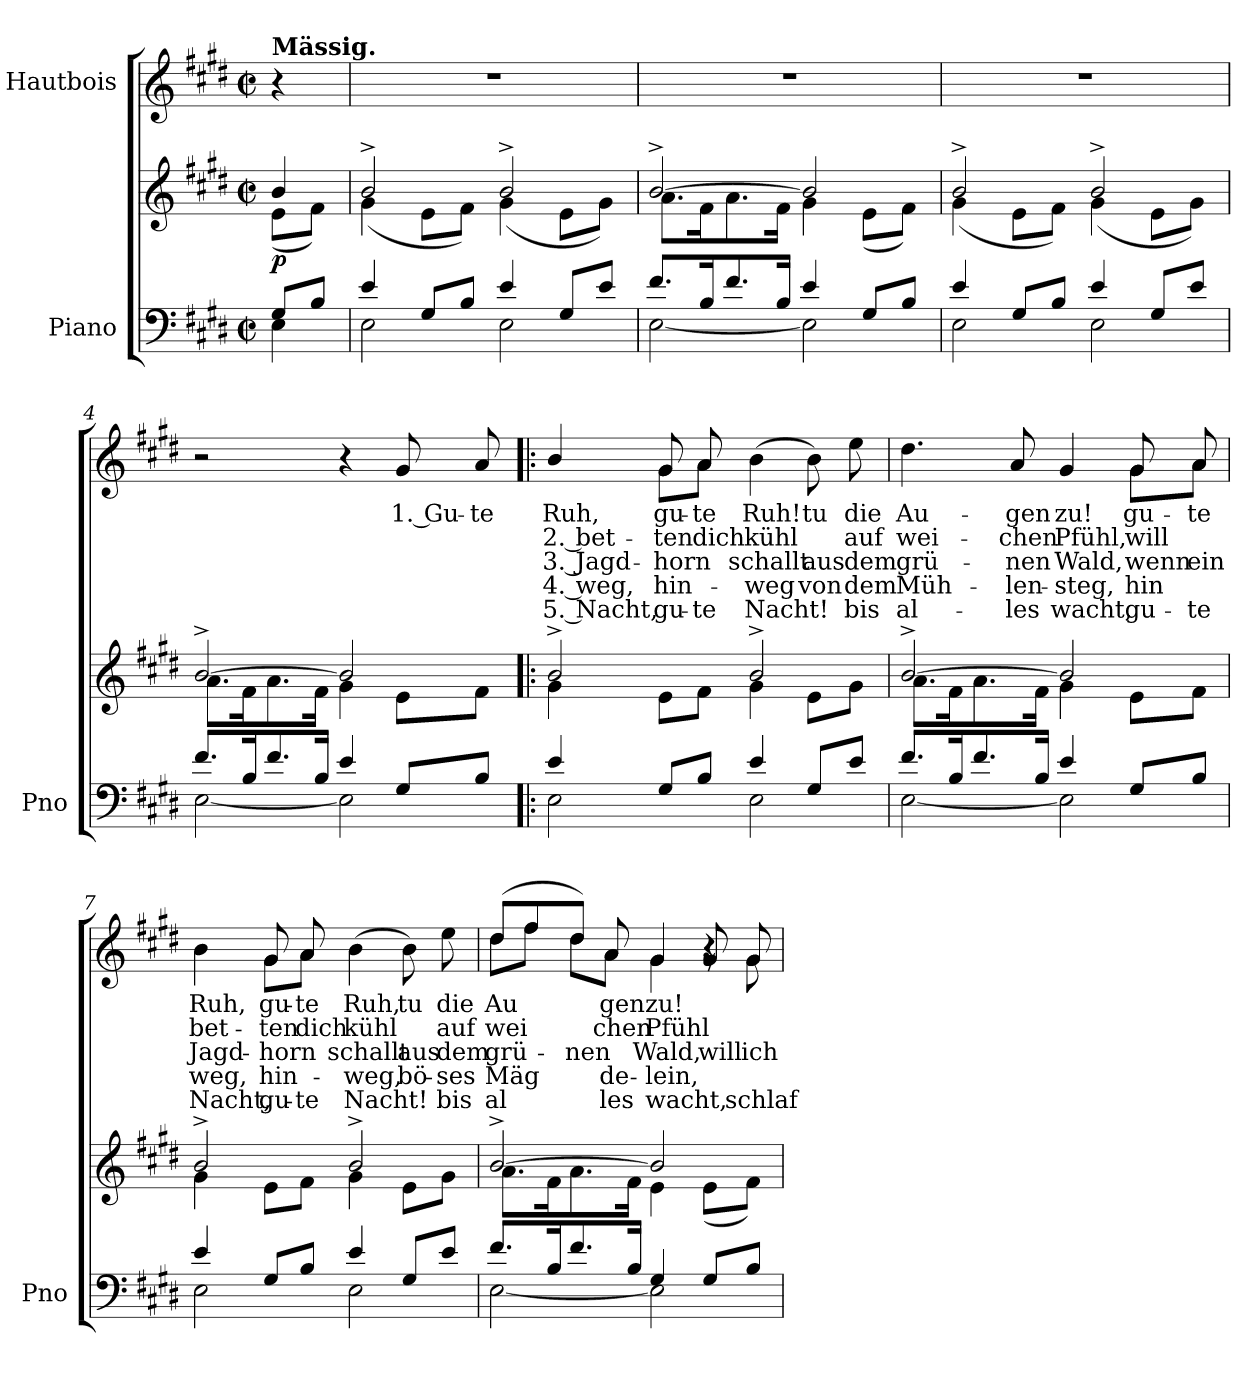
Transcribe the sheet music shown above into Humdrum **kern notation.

**kern	**kern	**dynam	**kern	**text	**text	**text	**text	**text
*part2	*part2	*part2	*part1	*part1	*part1	*part1	*part1	*part1
*staff3	*staff2	*staff2/3	*staff1	*staff1	*staff1	*staff1	*staff1	*staff1
*I"Piano	*	*	*I"Hautbois	*	*	*	*	*
*I'Pno	*	*	*	*	*	*	*	*
*clefF4	*clefG2	*	*clefG2	*	*	*	*	*
*k[f#c#g#d#]	*k[f#c#g#d#]	*	*k[f#c#g#d#]	*	*	*	*	*
*M2/2	*M2/2	*	*M2/2	*	*	*	*	*
*met(c|)	*met(c|)	*	*met(c|)	*	*	*	*	*
=	=	=	=	=	=	=	=	=
*^	*^	*	*	*	*	*	*	*
!	!	!	!	!	!LO:TX:a:B:t=Mässig.	!	!	!	!	!
!	!	!	!	!LO:DY:b	!	!	!	!	!	!
8G#/L	4E\	4b/	(8e\L	p	4r	.	.	.	.	.
8B/J	.	.	8f#\J)	.	.	.	.	.	.	.
=1	=1	=1	=1	=1	=1	=1	=1	=1	=1	=1
4e/	2E\	2b^/	(4g#\	.	1r	.	.	.	.	.
8G#/L	.	.	8e\L	.	.	.	.	.	.	.
8B/J	.	.	8f#\J)	.	.	.	.	.	.	.
4e/	2E\	2b^/	(4g#\	.	.	.	.	.	.	.
8G#/L	.	.	8e\L	.	.	.	.	.	.	.
8e/J	.	.	8g#\J)	.	.	.	.	.	.	.
=2	=2	=2	=2	=2	=2	=2	=2	=2	=2	=2
8.f#/L	[2E\	[2b^/	8.a\L	.	1r	.	.	.	.	.
16B/K	.	.	16f#\K	.	.	.	.	.	.	.
8.f#/	.	.	8.a\	.	.	.	.	.	.	.
16B/Jk	.	.	16f#\Jk	.	.	.	.	.	.	.
4e/	2E\]	2b/]	4g#\	.	.	.	.	.	.	.
8G#/L	.	.	(8e\L	.	.	.	.	.	.	.
8B/J	.	.	8f#\J)	.	.	.	.	.	.	.
=3	=3	=3	=3	=3	=3	=3	=3	=3	=3	=3
4e/	2E\	2b^/	(4g#\	.	1r	.	.	.	.	.
8G#/L	.	.	8e\L	.	.	.	.	.	.	.
8B/J	.	.	8f#\J)	.	.	.	.	.	.	.
4e/	2E\	2b^/	(4g#\	.	.	.	.	.	.	.
8G#/L	.	.	8e\L	.	.	.	.	.	.	.
8e/J	.	.	8g#\J)	.	.	.	.	.	.	.
!!LO:LB:g=z
=4	=4	=4	=4	=4	=4	=4	=4	=4	=4	=4
8.f#/L	[2E\	[2b^/	8.a\L	.	2r	.	.	.	.	.
16B/K	.	.	16f#\K	.	.	.	.	.	.	.
8.f#/	.	.	8.a\	.	.	.	.	.	.	.
16B/Jk	.	.	16f#\Jk	.	.	.	.	.	.	.
4e/	2E\]	2b/]	4g#\	.	4r	.	.	.	.	.
8G#/L	.	.	8e\L	.	8g#/	1. Gu-	.	.	.	.
8B/J	.	.	8f#\J	.	8a/	-te	.	.	.	.
=5!|:	=5!|:	=5!|:	=5!|:	=5!|:	=5!|:	=5!|:	=5!|:	=5!|:	=5!|:	=5!|:
*	*	*	*	*	*^	*	*	*	*	*
4e/	2E\	2b^/	4g#\	.	4b/	4ryy	Ruh,	2. bet-	3. Jagd-	4. weg,	5. Nacht,
8G#/L	.	.	8e\L	.	8g#/	8g#\L	gu-	-ten	-horn	hin-	gu-
8B/J	.	.	8f#\J	.	8a/	8a\J	-te	dich	.	.	-te
4e/	2E\	2b^/	4g#\	.	(4b\	2ryy	Ruh!	kühl	schallt	-weg	Nacht!
8G#/L	.	.	8e\L	.	8b\)	.	tu	.	aus	von	.
8e/J	.	.	8g#\J	.	8ee\	.	die	auf	dem	dem	bis
=6	=6	=6	=6	=6	=6	=6	=6	=6	=6	=6	=6
8.f#/L	[2E\	[2b^/	8.a\L	.	4.dd#\	2.ryy	Au-	wei-	grü-	Müh-	al-
16B/K	.	.	16f#\K	.	.	.	.	.	.	.	.
8.f#/	.	.	8.a\	.	.	.	.	.	.	.	.
.	.	.	.	.	8a/	.	-gen	-chen	-nen	-len-	-les
16B/Jk	.	.	16f#\Jk	.	.	.	.	.	.	.	.
4e/	2E\]	2b/]	4g#\	.	4g#/	.	zu!	Pfühl,	Wald,	-steg,	wacht,
8G#/L	.	.	8e\L	.	8g#/	8g#\L	gu-	will	wenn	hin -	gu-
8B/J	.	.	8f#\J	.	8a/	8a\J	-te	.	ein	-	-te
!!LO:LB:g=z	!!
=7	=7	=7	=7	=7	=7	=7	=7	=7	=7	=7	=7
4e/	2E\	2b^/	4g#\	.	4b\	4ryy	Ruh,	bet-	Jagd-	weg,	Nacht,
8G#/L	.	.	8e\L	.	8g#/	8g#\L	gu-	-ten	-horn	hin-	gu-
8B/J	.	.	8f#\J	.	8a/	8a\J	-te	dich	.	.	-te
4e/	2E\	2b^/	4g#\	.	(4b\	2ryy	Ruh,	kühl	schallt	-weg,	Nacht!
8G#/L	.	.	8e\L	.	8b\)	.	tu	.	aus	bö-	.
8e/J	.	.	8g#\J	.	8ee\	.	die	auf	dem	-ses	bis
=8	=8	=8	=8	=8	=8	=8	=8	=8	=8	=8	=8
*	*	*	*	*	*	*^	*	*	*	*	*
8.f#/L	[2E\	[2b^/	8.a\L	.	(8dd#/L	8dd#\L	2.ryy	Au	wei	grü-	Mäg	al
.	.	.	.	.	8ff#/	8ff#\J	.	-	-	.	-	-
16B/K	.	.	16f#\K	.	.	.	.	.	.	.	.	.
8.f#/	.	.	8.a\	.	8dd#/J)	8dd#\L	.	-	-	-nen	-	-
.	.	.	.	.	8a/	8a\J	.	-gen	-chen	.	de-	les
16B/Jk	.	.	16f#\Jk	.	.	.	.	.	.	.	.	.
4G#/	2E\]	2b/]	4e\	.	4g#/	4g#\	.	zu!	Pfühl	Wald,	-lein,	wacht,
8G#/L	.	.	(>8e\L	.	8g#/	8rg	4r	.	.	will	.	.
8B/J	.	.	8f#\J)	.	8g#/	8g#\	.	.	.	ich	.	schlaf
*v	*v	*	*	*	*v	*v	*v	*	*	*	*	*
*	*v	*v	*	*	*	*	*	*	*
=	=	=	=	=	=	=	=	=
*-	*-	*-	*-	*-	*-	*-	*-	*-
